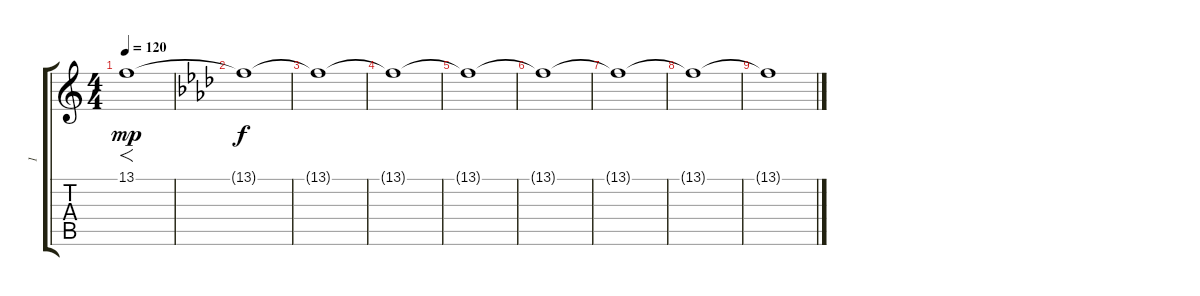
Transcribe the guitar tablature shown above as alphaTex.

\track ("1" "1") {instrument pad6metallic}
\staff {score tabs}
\tuning (E4 B3 G3 D3 A2 E2) {hide}
\ts (4 4)
\tempo 120
\clef g2
\ks c
13.1.1{f dy mp instrument pad6metallic} |
\ks fminor
13.1{t}.1{dy f} |
13.1{t}.1 |
13.1{t}.1 |
13.1{t}.1 |
13.1{t}.1 |
13.1{t}.1 |
13.1{t}.1 |
13.1{t}.1
